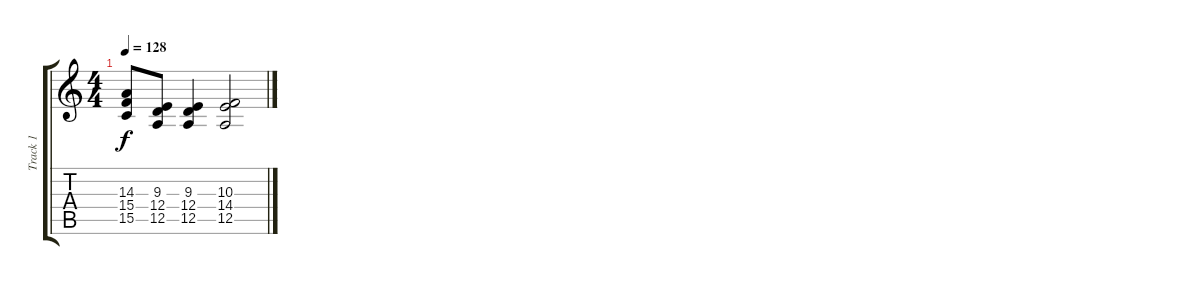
\track ("Track 1" "Track 1") {instrument stringensemble1}
\staff {score tabs}
\tuning (E4 B3 G3 D3 A2 E2) {hide}
\ts (4 4)
\tempo 128
\clef g2
\ks c
(14.3{t} 15.4{t} 15.5{t}).8{dy f} (9.3 12.4 12.5).8 (9.3 12.4 12.5).4 (10.3 14.4 12.5).2
